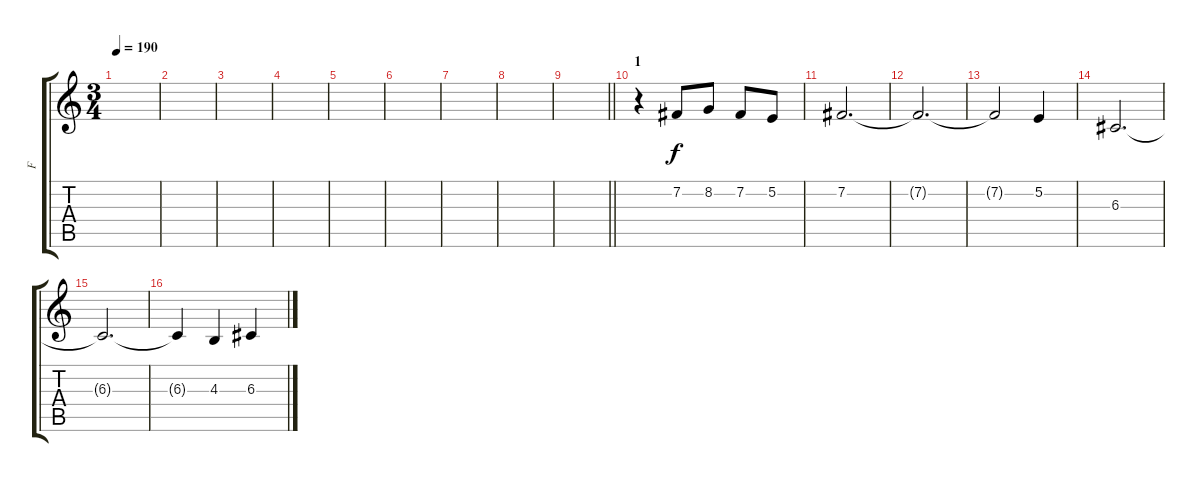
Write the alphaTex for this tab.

\track ("F" "F") {instrument flute}
\staff {score tabs}
\tuning (E4 B3 G3 D3 A2 E2) {hide}
\ts (3 4)
\tempo 190
\clef g2
\ks c
|
|
|
|
|
|
|
|
\barLineRight lightlight
|
\section ("" "1")
r.4{volume 12 instrument shakuhachi} 7.2.8 8.2.8 7.2.8 5.2.8 |
7.2.2{d} |
7.2{t}.2{d} |
7.2{t}.2 5.2.4 |
6.3.2{d} |
6.3{t}.2{d} |
6.3{t}.4 4.3.4 6.3.4
